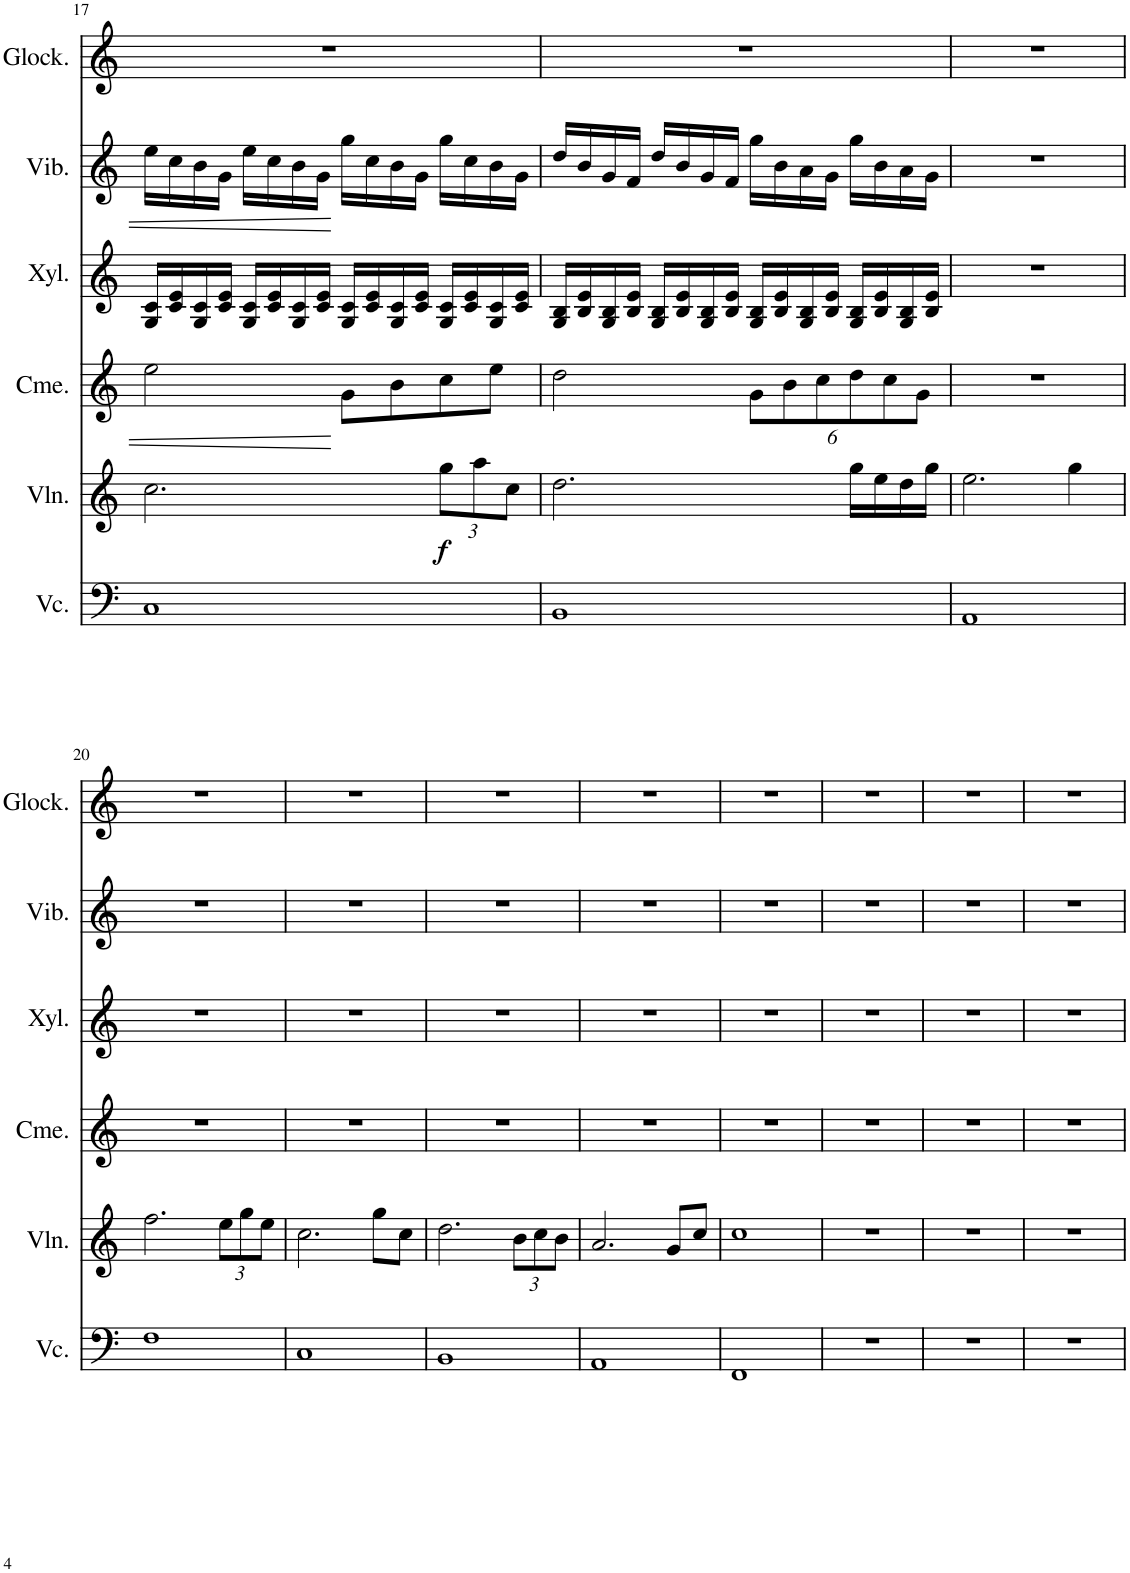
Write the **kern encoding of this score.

**kern	**kern	**dynam	**kern	**kern	**kern	**kern
*part6	*part5	*part5	*part4	*part3	*part2	*part1
*staff6	*staff5	*staff5	*staff4	*staff3	*staff2	*staff1
*I"大提琴	*I"小提琴	*	*I"钟乐	*I"木琴	*I"颤音琴	*I"钟琴
!!LO:PB:g=z
*clefF4	*clefG2	*	*clefG2	*clefG2	*clefG2	*clefG2
*	*	*	*	*Trd-7c-12	*	*Trd-14c-24
*k[]	*k[]	*	*k[]	*k[]	*k[]	*k[]
*M4/4	*M4/4	*	*M4/4	*M4/4	*M4/4	*M4/4
=17	=17	=17	=17	=17	=17	=17
1C	2.cc\	.	2ee\	16G/ 16c/LL	16ee\LL	1r
.	.	.	.	16c/ 16e/	16cc\	.
.	.	.	.	16G/ 16c/	16b\	.
.	.	.	.	16c/ 16e/JJ	16g\JJ	.
.	.	.	.	16G/ 16c/LL	16ee\LL	.
.	.	.	.	16c/ 16e/	16cc\	.
.	.	.	.	16G/ 16c/	16b\	.
.	.	.	.	16c/ 16e/JJ	16g\JJ	.
.	.	.	8g\L	16G/ 16c/LL	16gg\LL	.
.	.	.	.	16c/ 16e/	16cc\	.
.	.	.	8b\	16G/ 16c/	16b\	.
.	.	.	.	16c/ 16e/JJ	16g\JJ	.
*	*Xbrackettup	*	*	*	*	*
!	!	!LO:DY:b	!	!	!	!
.	12gg\L	f	8cc\	16G/ 16c/LL	16gg\LL	.
.	.	.	.	16c/ 16e/	16cc\	.
.	12aa\	.	.	.	.	.
.	.	.	8ee\J	16G/ 16c/	16b\	.
.	12cc\J	.	.	.	.	.
.	.	.	.	16c/ 16e/JJ	16g\JJ	.
=18	=18	=18	=18	=18	=18	=18
1BB	2.dd\	.	2dd\	16G/ 16B/LL	16dd/LL	1r
.	.	.	.	16B/ 16e/	16b/	.
.	.	.	.	16G/ 16B/	16g/	.
.	.	.	.	16B/ 16e/JJ	16f/JJ	.
.	.	.	.	16G/ 16B/LL	16dd/LL	.
.	.	.	.	16B/ 16e/	16b/	.
.	.	.	.	16G/ 16B/	16g/	.
.	.	.	.	16B/ 16e/JJ	16f/JJ	.
*	*	*	*Xbrackettup	*	*	*
.	.	.	12g\L	16G/ 16B/LL	16gg\LL	.
.	.	.	.	16B/ 16e/	16b\	.
.	.	.	12b\	.	.	.
.	.	.	.	16G/ 16B/	16a\	.
.	.	.	12cc\	.	.	.
.	.	.	.	16B/ 16e/JJ	16g\JJ	.
.	16gg\LL	.	12dd\	16G/ 16B/LL	16gg\LL	.
.	16ee\	.	.	16B/ 16e/	16b\	.
.	.	.	12cc\	.	.	.
.	16dd\	.	.	16G/ 16B/	16a\	.
.	.	.	12g\J	.	.	.
.	16gg\JJ	.	.	16B/ 16e/JJ	16g\JJ	.
=19	=19	=19	=19	=19	=19	=19
1AA	2.ee\	.	1r	1r	1r	1r
.	4gg\	.	.	.	.	.
!!LO:LB:g=z
=20	=20	=20	=20	=20	=20	=20
1F	2.ff\	.	1r	1r	1r	1r
.	12ee\L	.	.	.	.	.
.	12gg\	.	.	.	.	.
.	12ee\J	.	.	.	.	.
=21	=21	=21	=21	=21	=21	=21
1C	2.cc\	.	1r	1r	1r	1r
.	8gg\L	.	.	.	.	.
.	8cc\J	.	.	.	.	.
=22	=22	=22	=22	=22	=22	=22
1BB	2.dd\	.	1r	1r	1r	1r
.	12b\L	.	.	.	.	.
.	12cc\	.	.	.	.	.
.	12b\J	.	.	.	.	.
=23	=23	=23	=23	=23	=23	=23
1AA	2.a/	.	1r	1r	1r	1r
.	8g/L	.	.	.	.	.
.	8cc/J	.	.	.	.	.
=24	=24	=24	=24	=24	=24	=24
1FF	1cc	.	1r	1r	1r	1r
=25	=25	=25	=25	=25	=25	=25
1r	1r	.	1r	1r	1r	1r
=26	=26	=26	=26	=26	=26	=26
1r	1r	.	1r	1r	1r	1r
=27	=27	=27	=27	=27	=27	=27
1r	1r	.	1r	1r	1r	1r
=	=	=	=	=	=	=
*-	*-	*-	*-	*-	*-	*-
